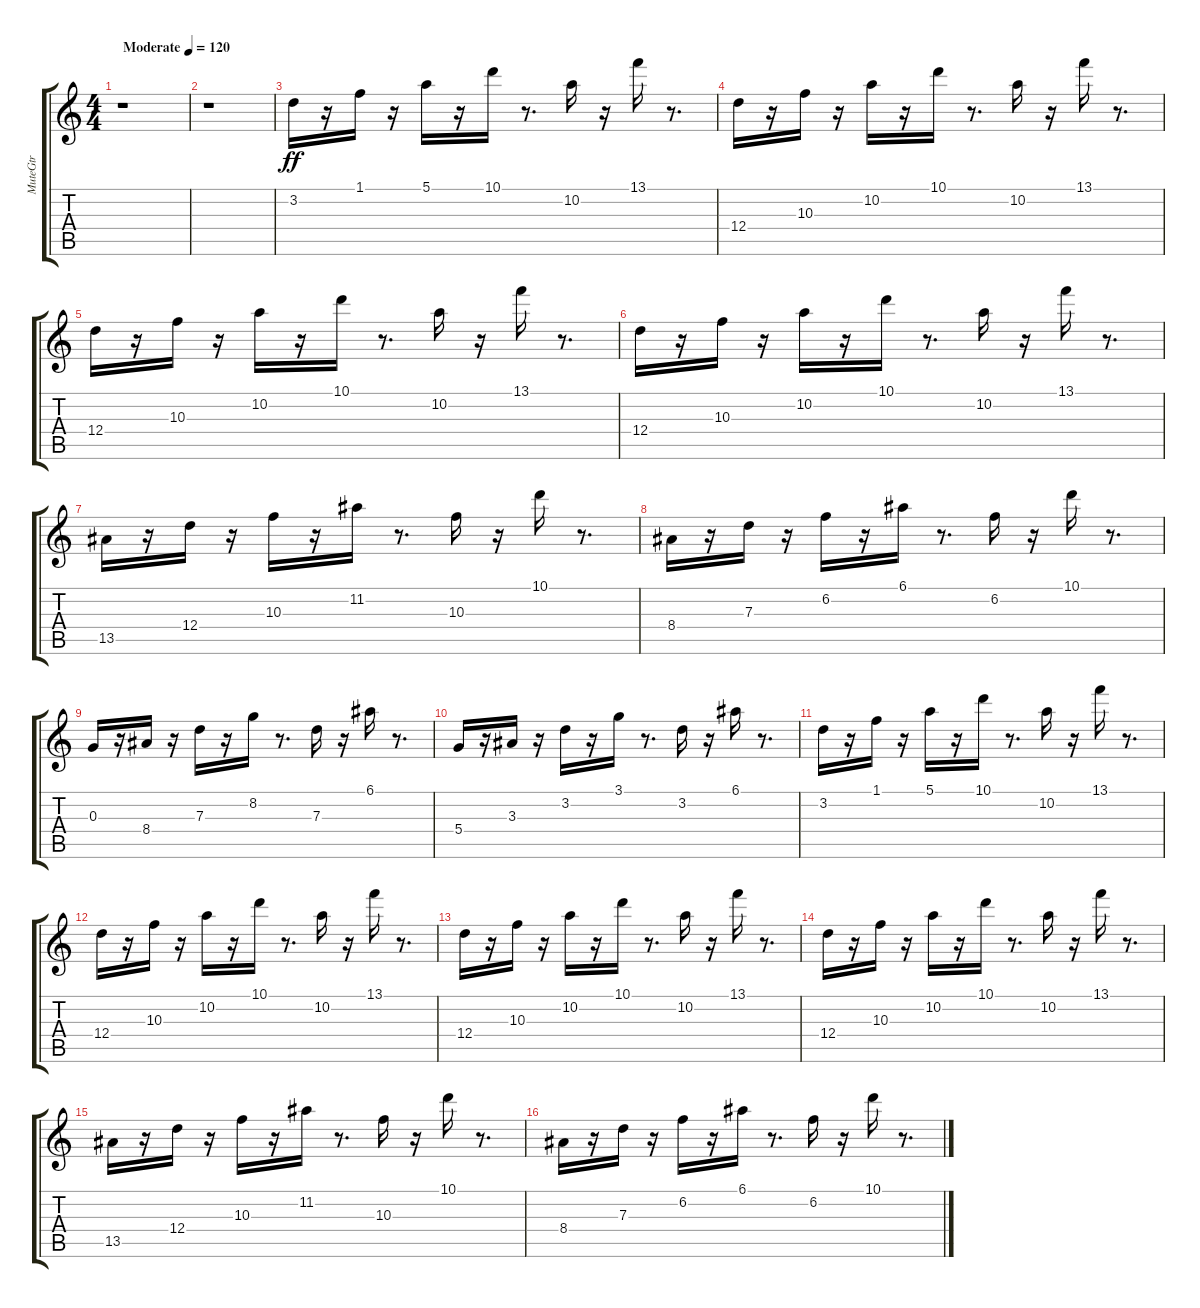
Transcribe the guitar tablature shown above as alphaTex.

\track ("MuteGtr" "MuteGtr") {instrument electricguitarmuted}
\staff {score tabs}
\tuning (E4 B3 G3 D3 A2 E2) {hide}
\ts (4 4)
\tempo (120 "Moderate")
\clef g2
\ks c
r.1{dy ff instrument electricguitarmuted} |
r.1 |
3.2.16 r.16 1.1.16 r.16 5.1.16 r.16 10.1.16 r.8{d} 10.2.16 r.16 13.1.16 r.8{d} |
12.4.16 r.16 10.3.16 r.16 10.2.16 r.16 10.1.16 r.8{d} 10.2.16 r.16 13.1.16 r.8{d} |
12.4.16 r.16 10.3.16 r.16 10.2.16 r.16 10.1.16 r.8{d} 10.2.16 r.16 13.1.16 r.8{d} |
12.4.16 r.16 10.3.16 r.16 10.2.16 r.16 10.1.16 r.8{d} 10.2.16 r.16 13.1.16 r.8{d} |
13.5.16 r.16 12.4.16 r.16 10.3.16 r.16 11.2.16 r.8{d} 10.3.16 r.16 10.1.16 r.8{d} |
8.4.16 r.16 7.3.16 r.16 6.2.16 r.16 6.1.16 r.8{d} 6.2.16 r.16 10.1.16 r.8{d} |
0.3.16 r.16 8.4.16 r.16 7.3.16 r.16 8.2.16 r.8{d} 7.3.16 r.16 6.1.16 r.8{d} |
5.4.16 r.16 3.3.16 r.16 3.2.16 r.16 3.1.16 r.8{d} 3.2.16 r.16 6.1.16 r.8{d} |
3.2.16 r.16 1.1.16 r.16 5.1.16 r.16 10.1.16 r.8{d} 10.2.16 r.16 13.1.16 r.8{d} |
12.4.16 r.16 10.3.16 r.16 10.2.16 r.16 10.1.16 r.8{d} 10.2.16 r.16 13.1.16 r.8{d} |
12.4.16 r.16 10.3.16 r.16 10.2.16 r.16 10.1.16 r.8{d} 10.2.16 r.16 13.1.16 r.8{d} |
12.4.16 r.16 10.3.16 r.16 10.2.16 r.16 10.1.16 r.8{d} 10.2.16 r.16 13.1.16 r.8{d} |
13.5.16 r.16 12.4.16 r.16 10.3.16 r.16 11.2.16 r.8{d} 10.3.16 r.16 10.1.16 r.8{d} |
8.4.16 r.16 7.3.16 r.16 6.2.16 r.16 6.1.16 r.8{d} 6.2.16 r.16 10.1.16 r.8{d}
